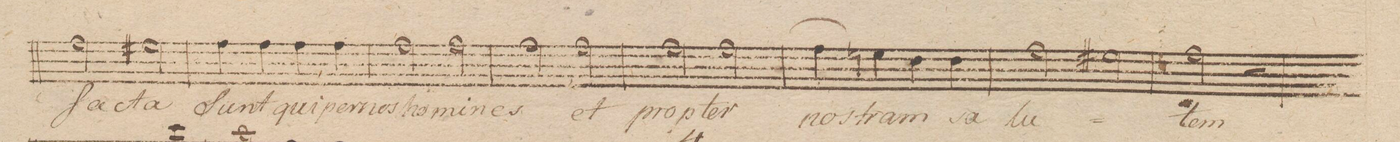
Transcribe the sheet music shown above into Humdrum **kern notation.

**kern	**text	**dynam
*I"Alto Solo	*	*
*clefC3	*	*
*k[]	*	*
*met(c|)	*	*
*M2/2	*	*
2g\	fac-	.
2f#X\	-ta	.
=52	=52	=52
4g\	sunt	.
4g\	qui	.
4g\	per	.
4g\	nos	.
=53	=53	=53
2g\	ho-	.
2g\	-mi-	.
=54	=54	=54
2g\	-nes	.
2g\	et	.
=55	=55	=55
2g\	pro-	.
2g\	-pter	.
=56	=56	=56
(4g\	no-	.
4fn\)	.	.
4e\	-stram	.
4e\	sa-	.
=57	=57	=57
2g\	-lu-	.
2f#X\	.	.
=58	=58	=58
2g\	-tem	.
2r	.	.
=59	=59	=59
*-	*-	*-
